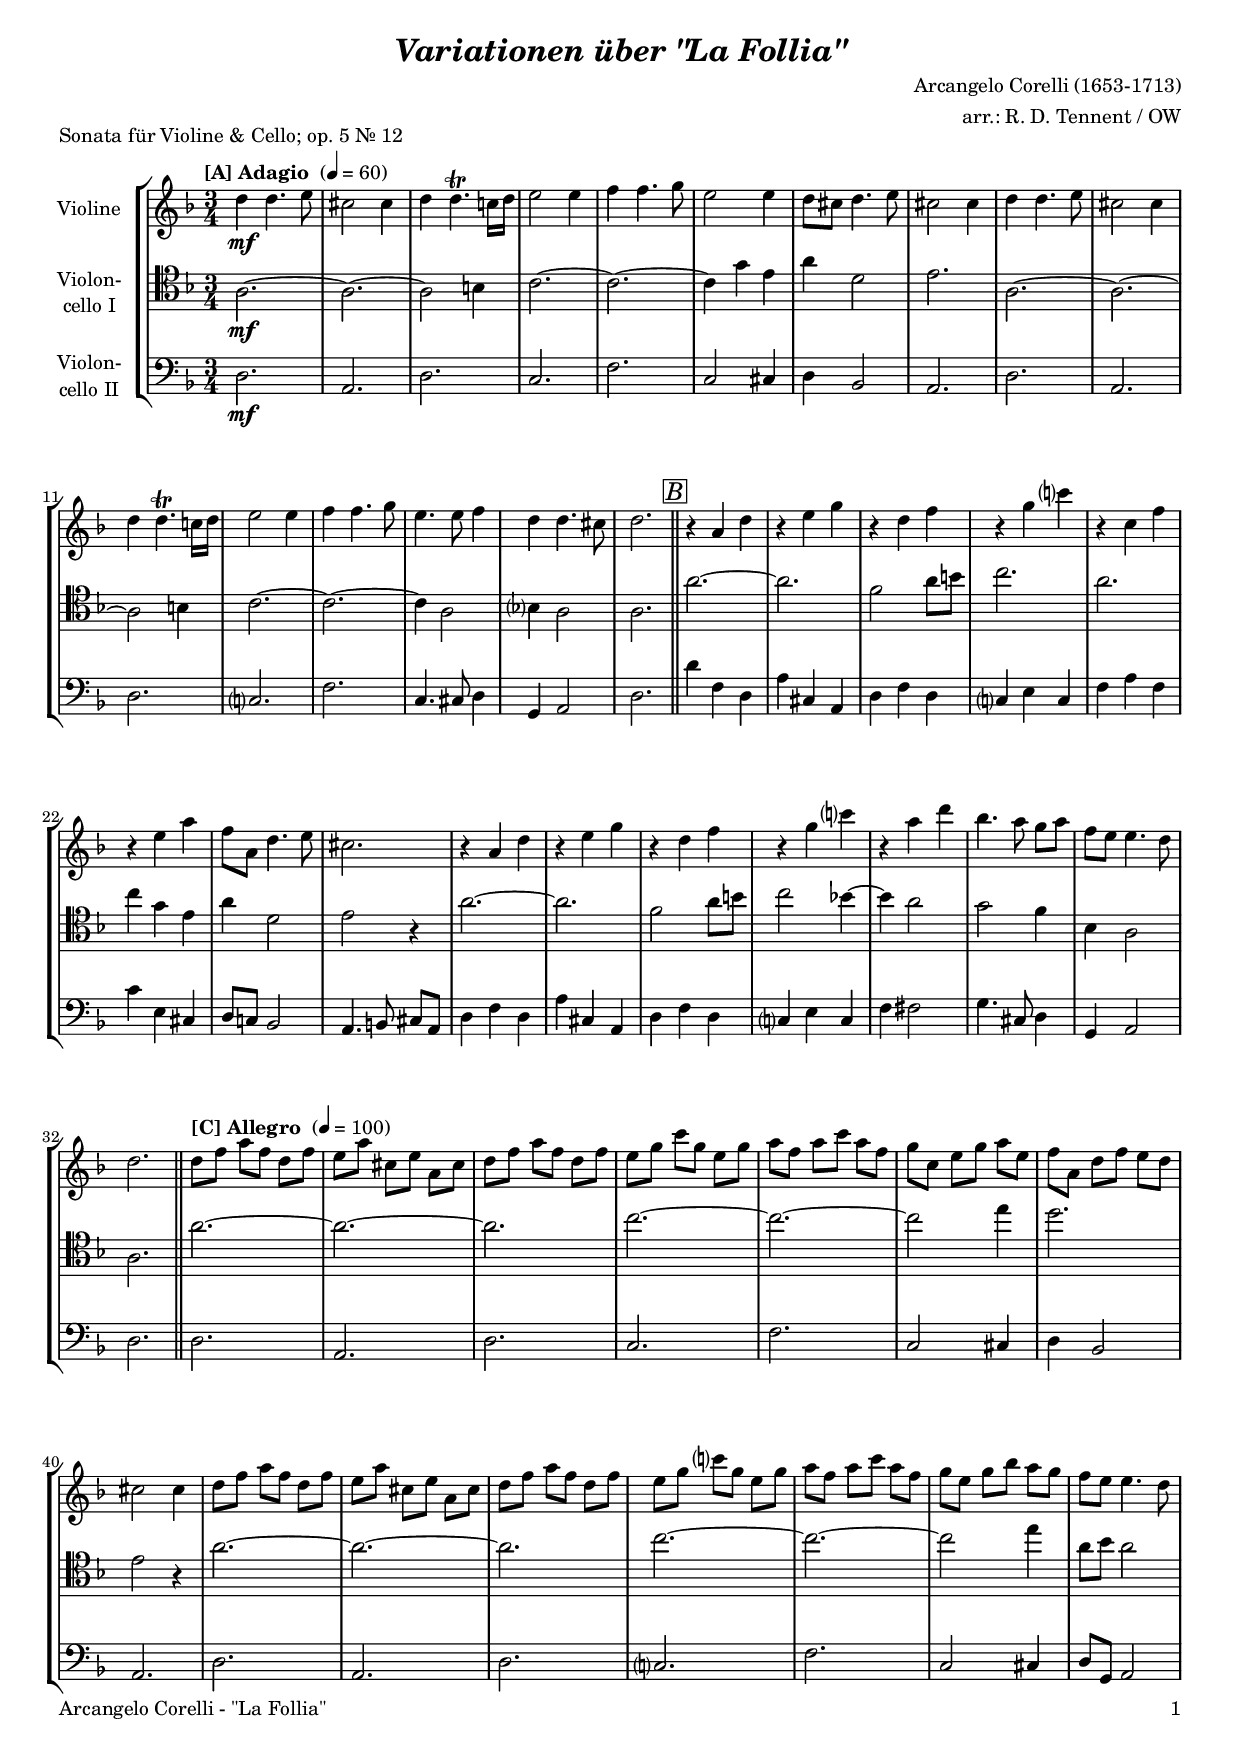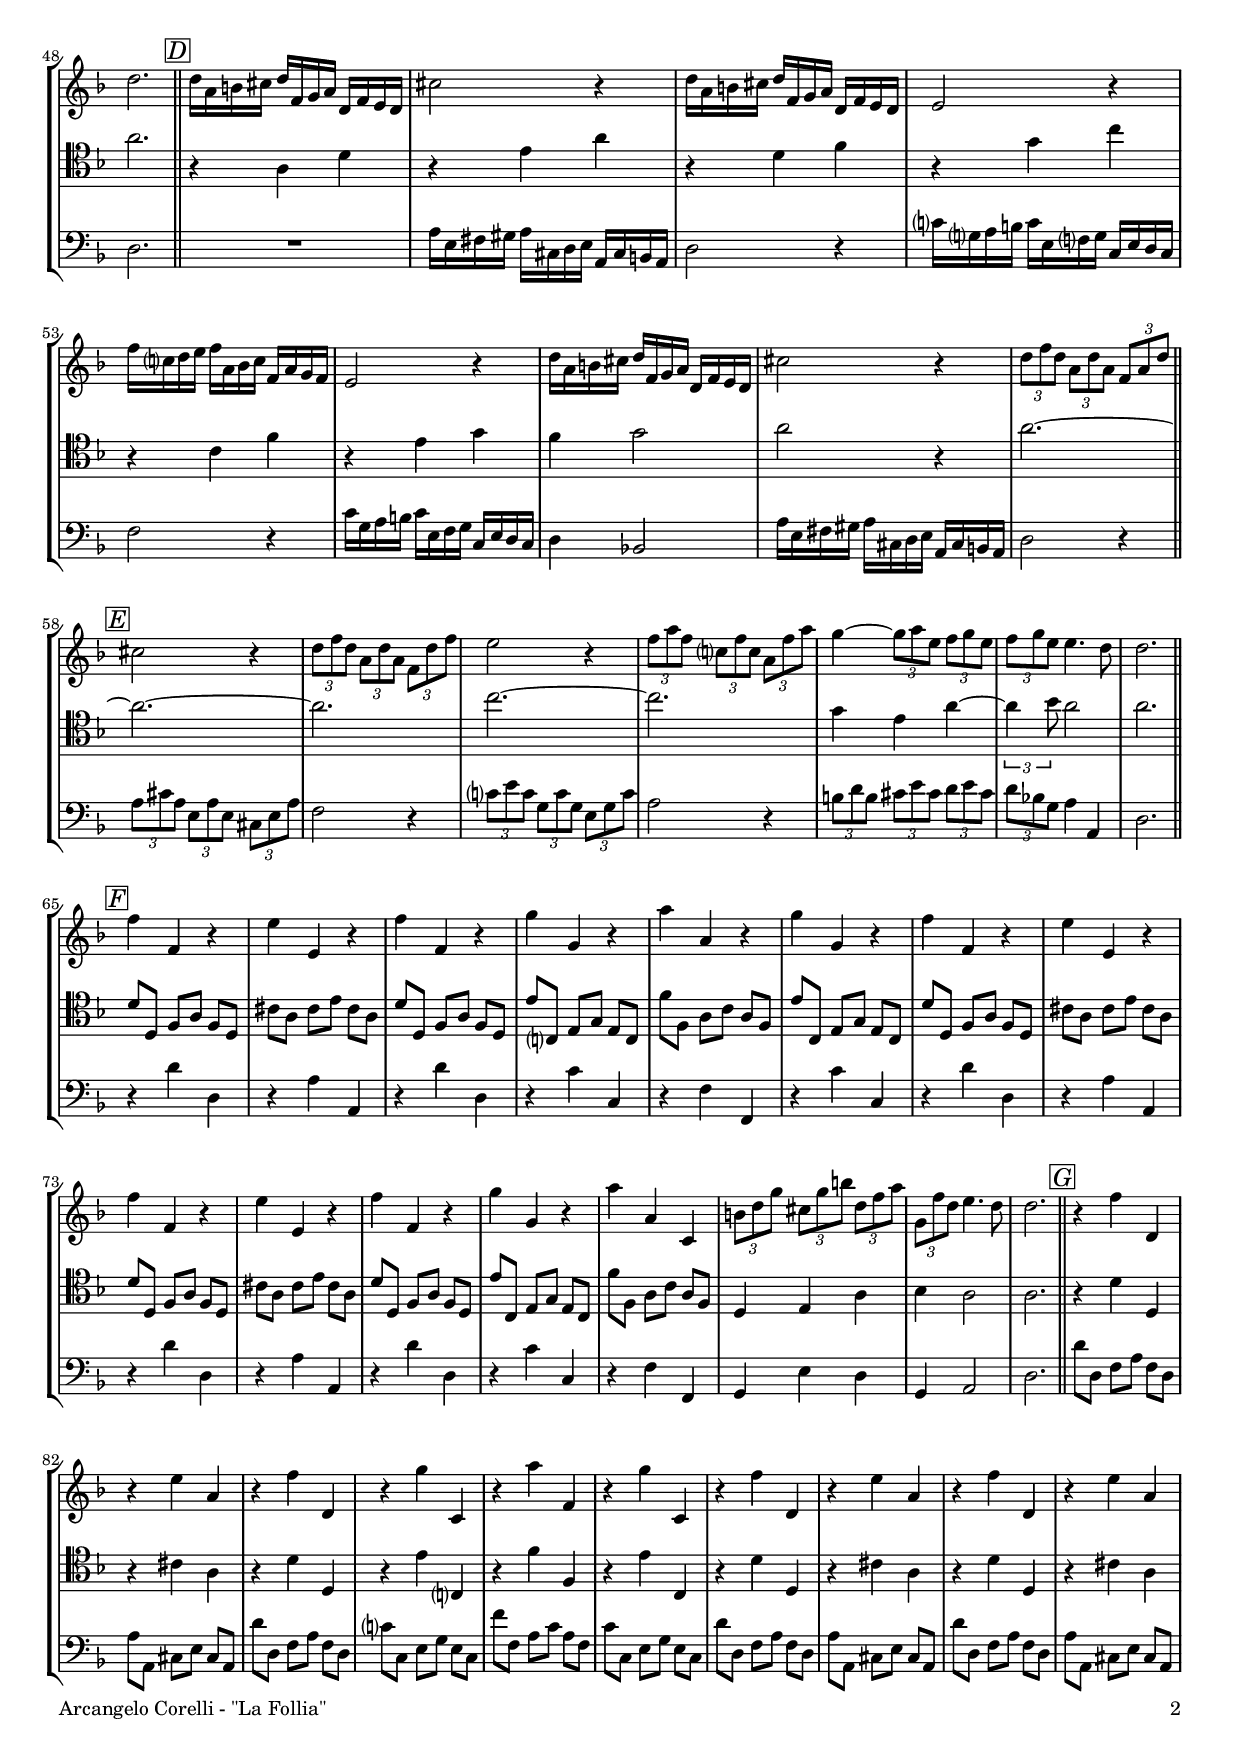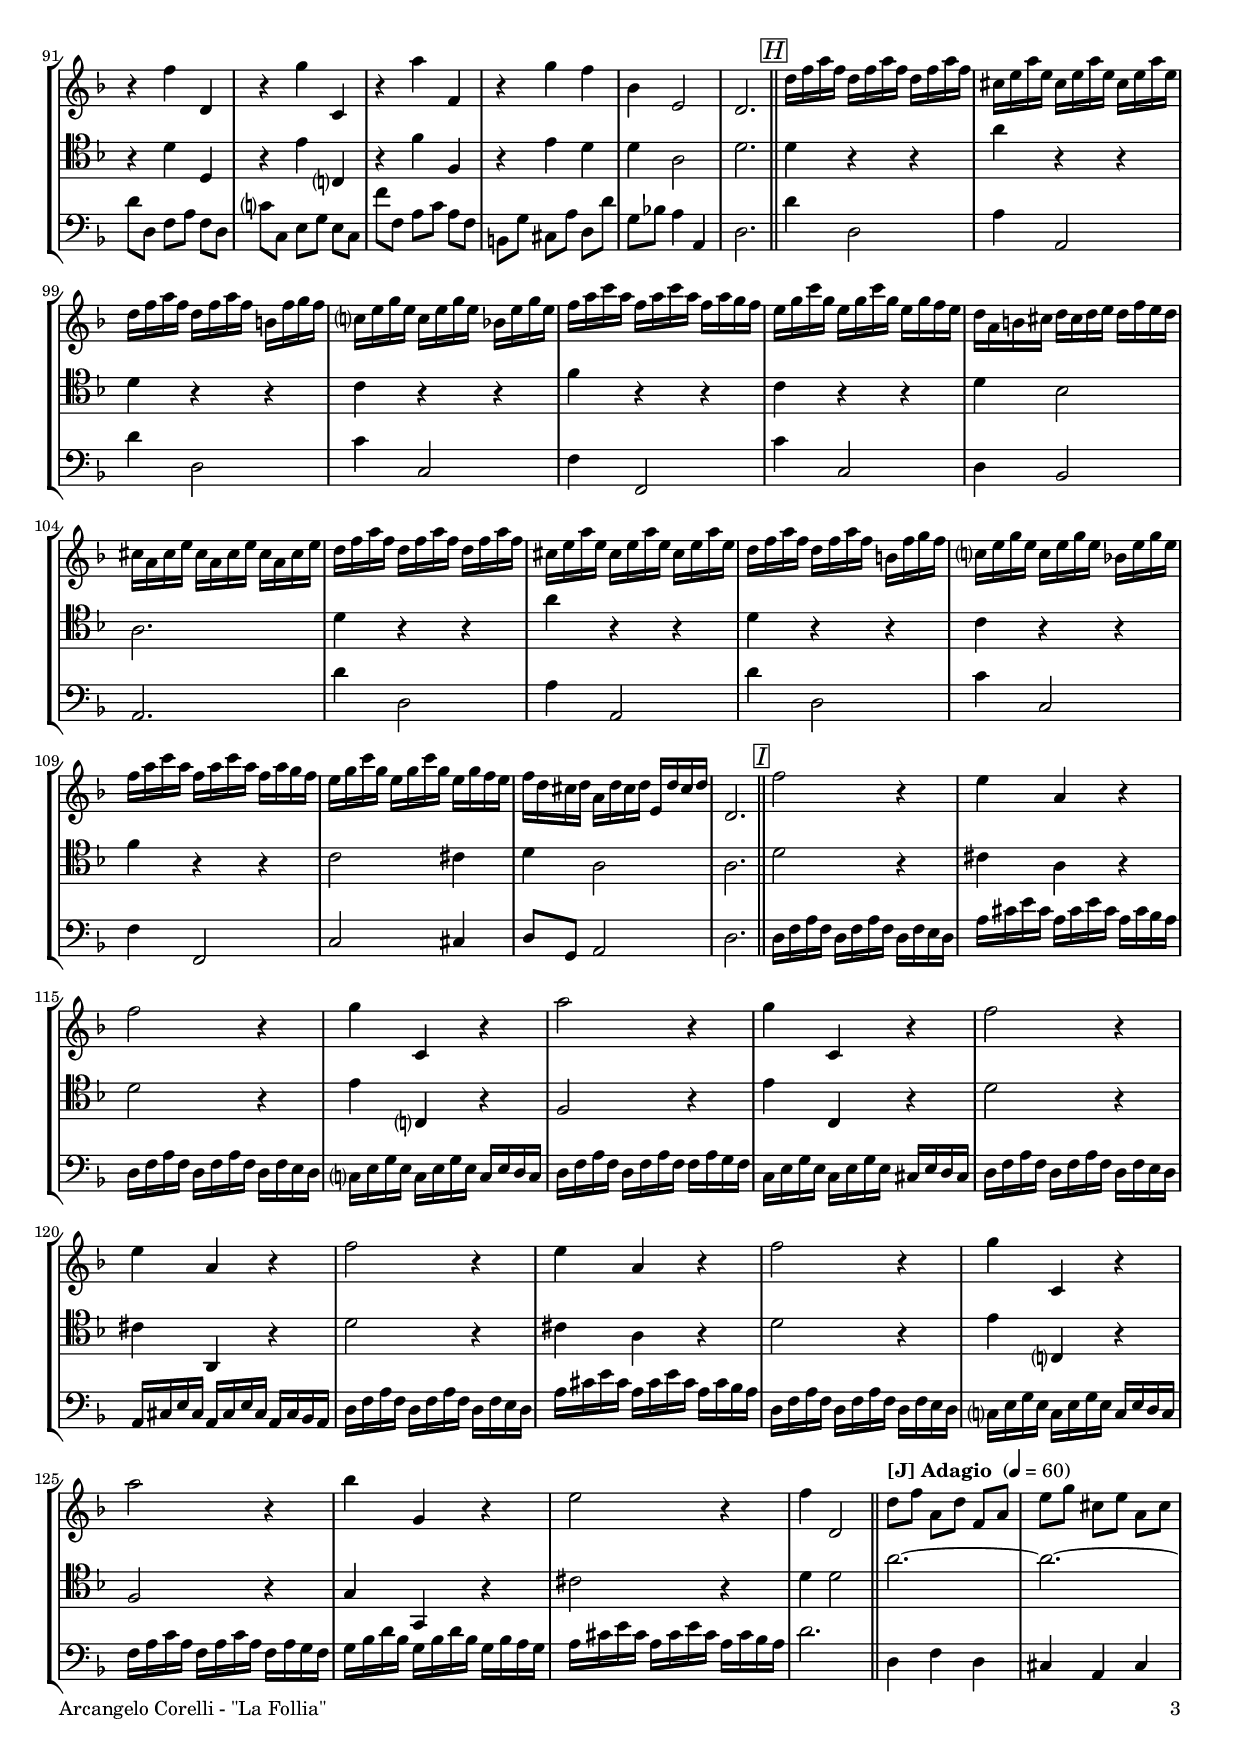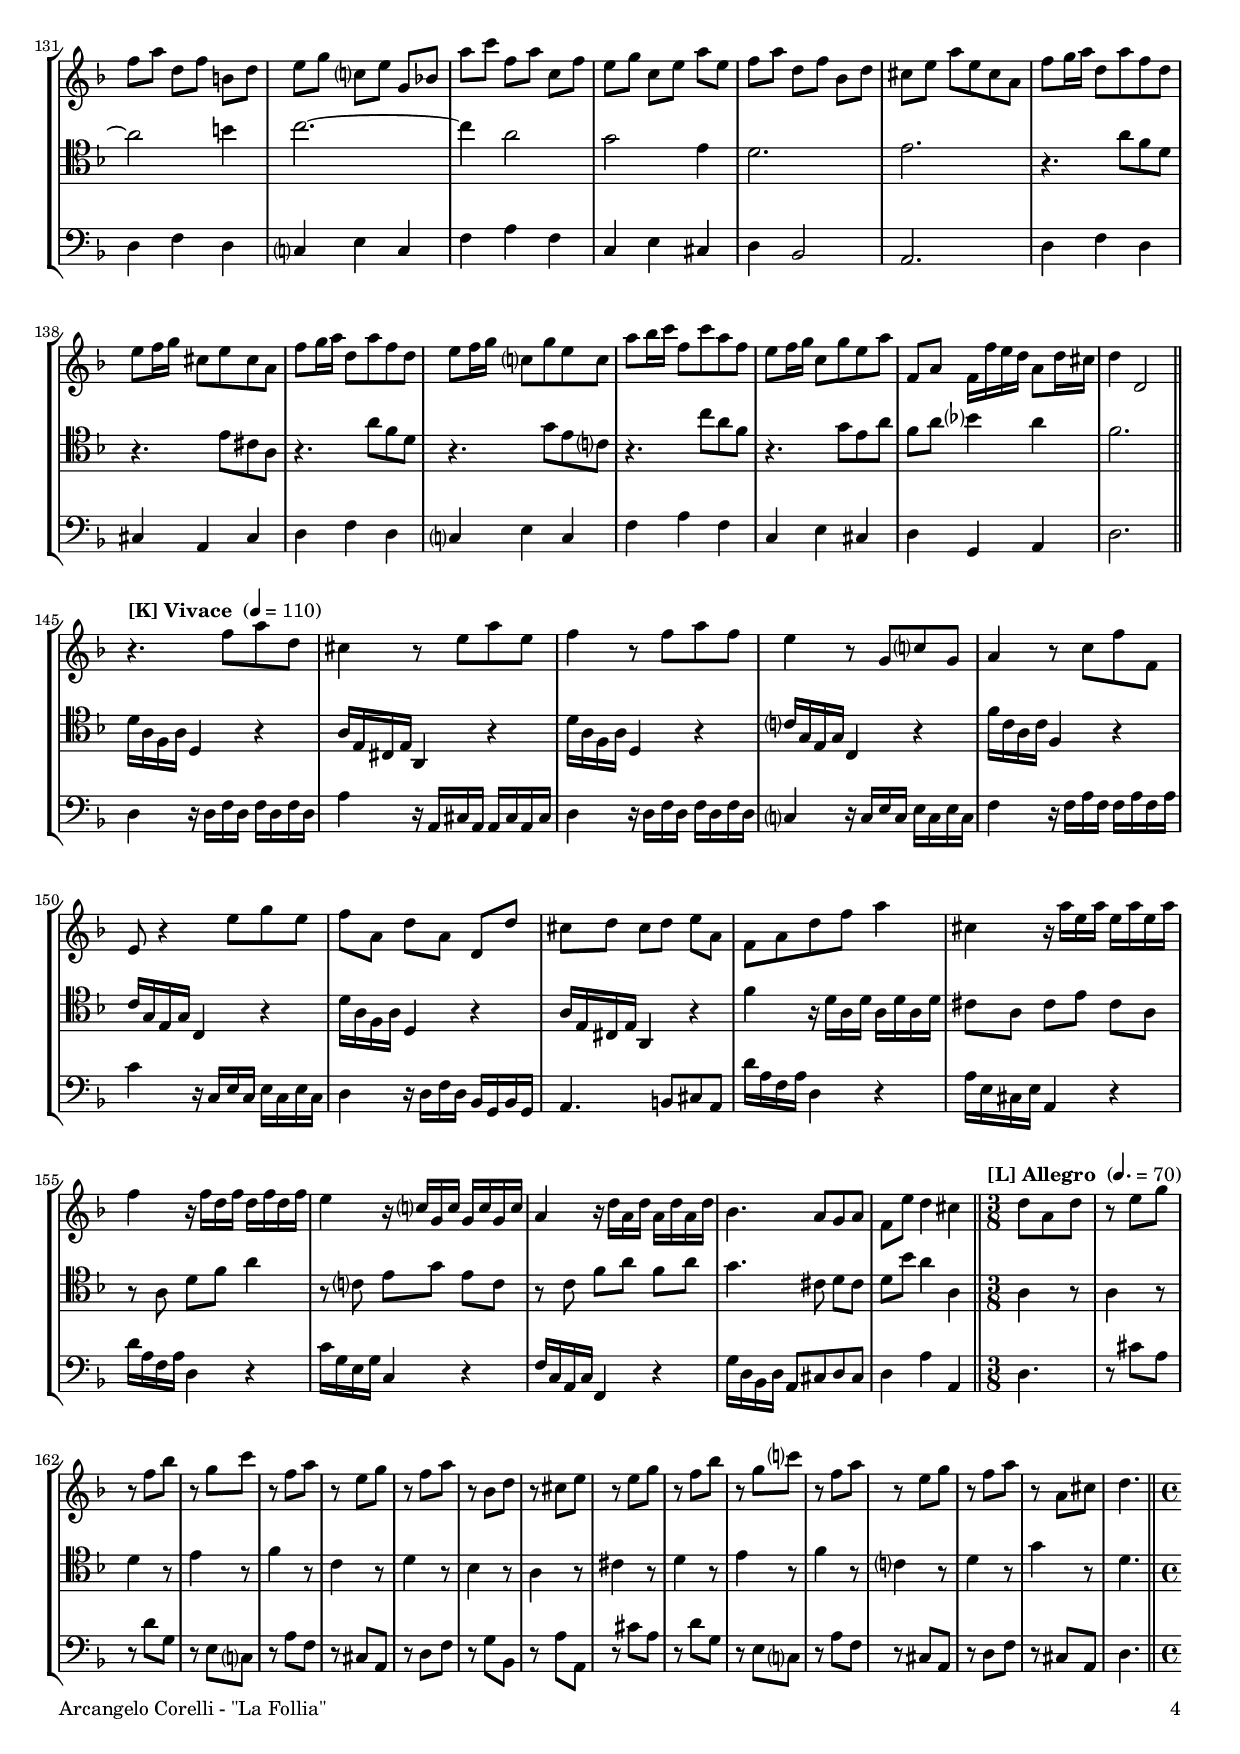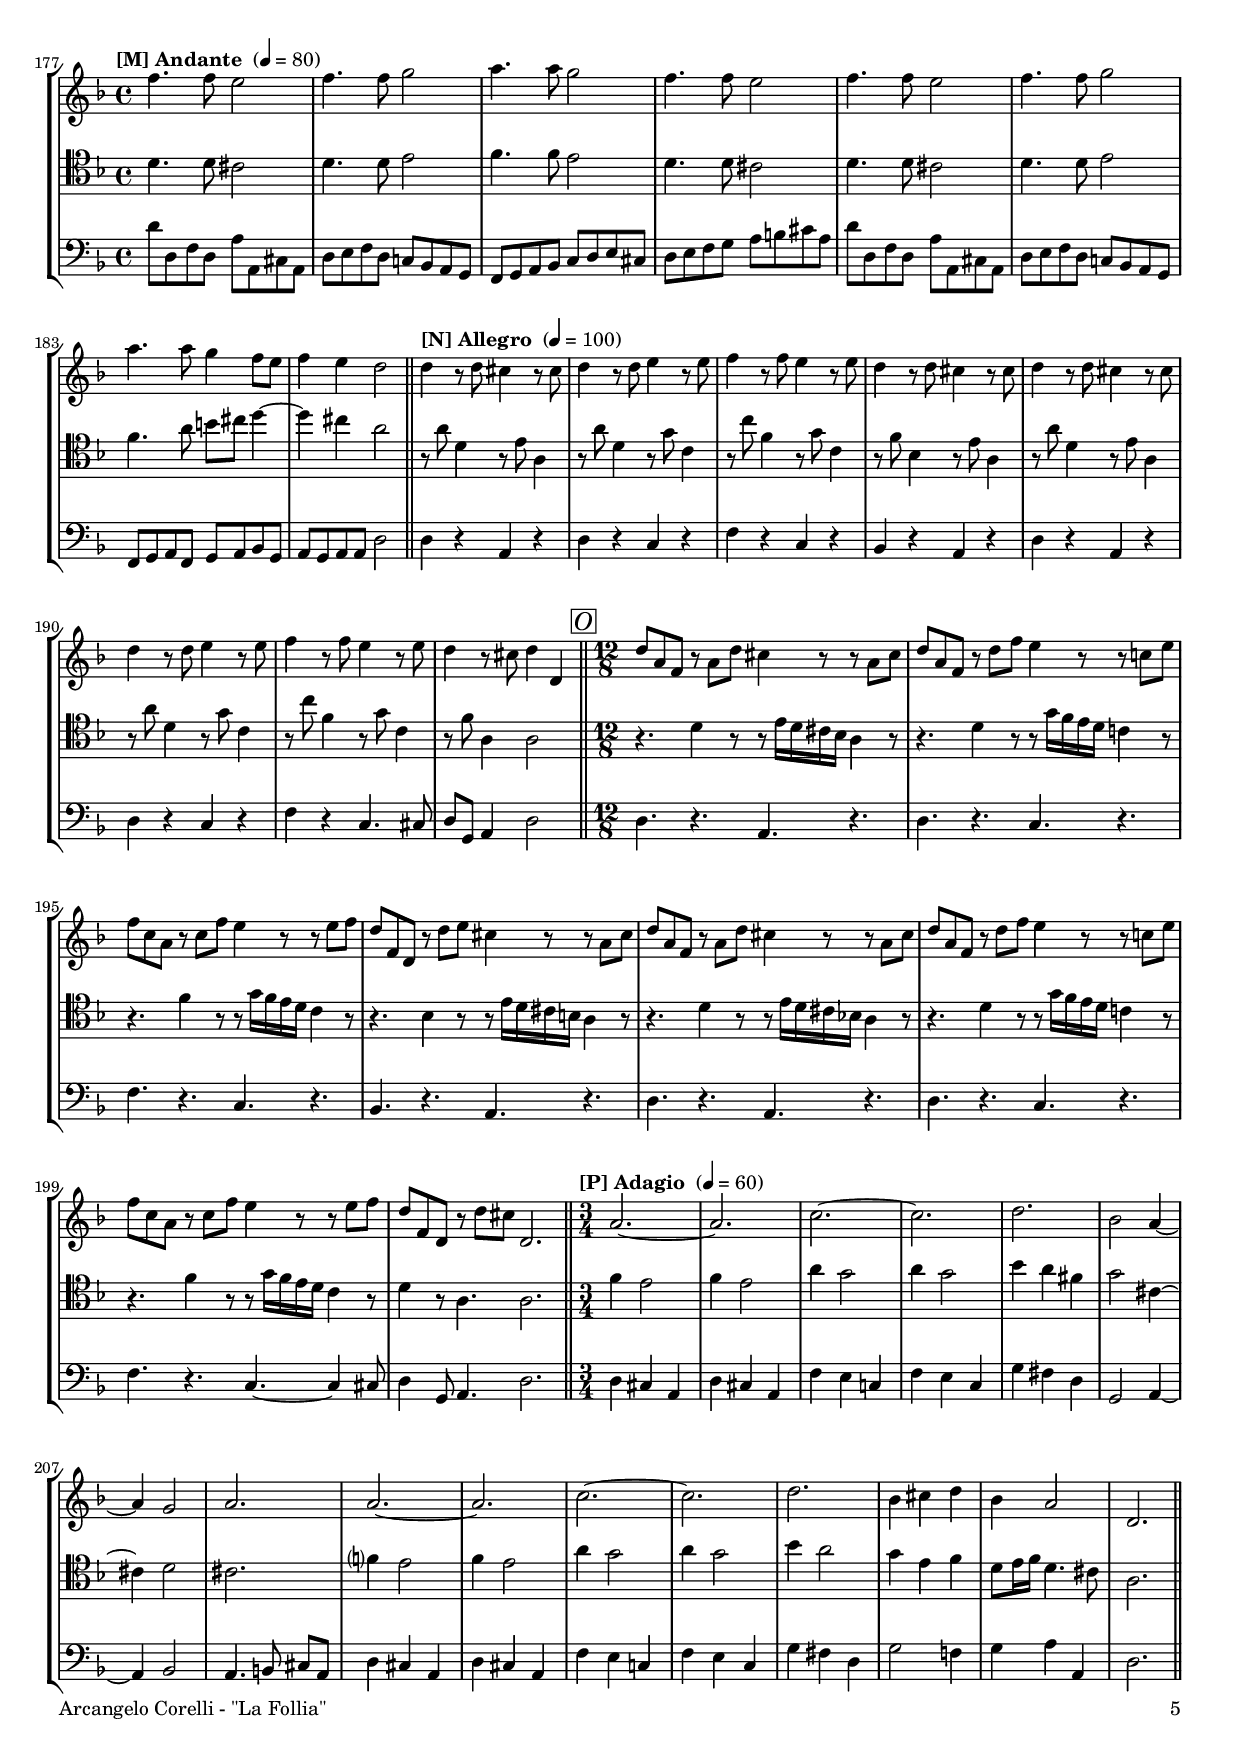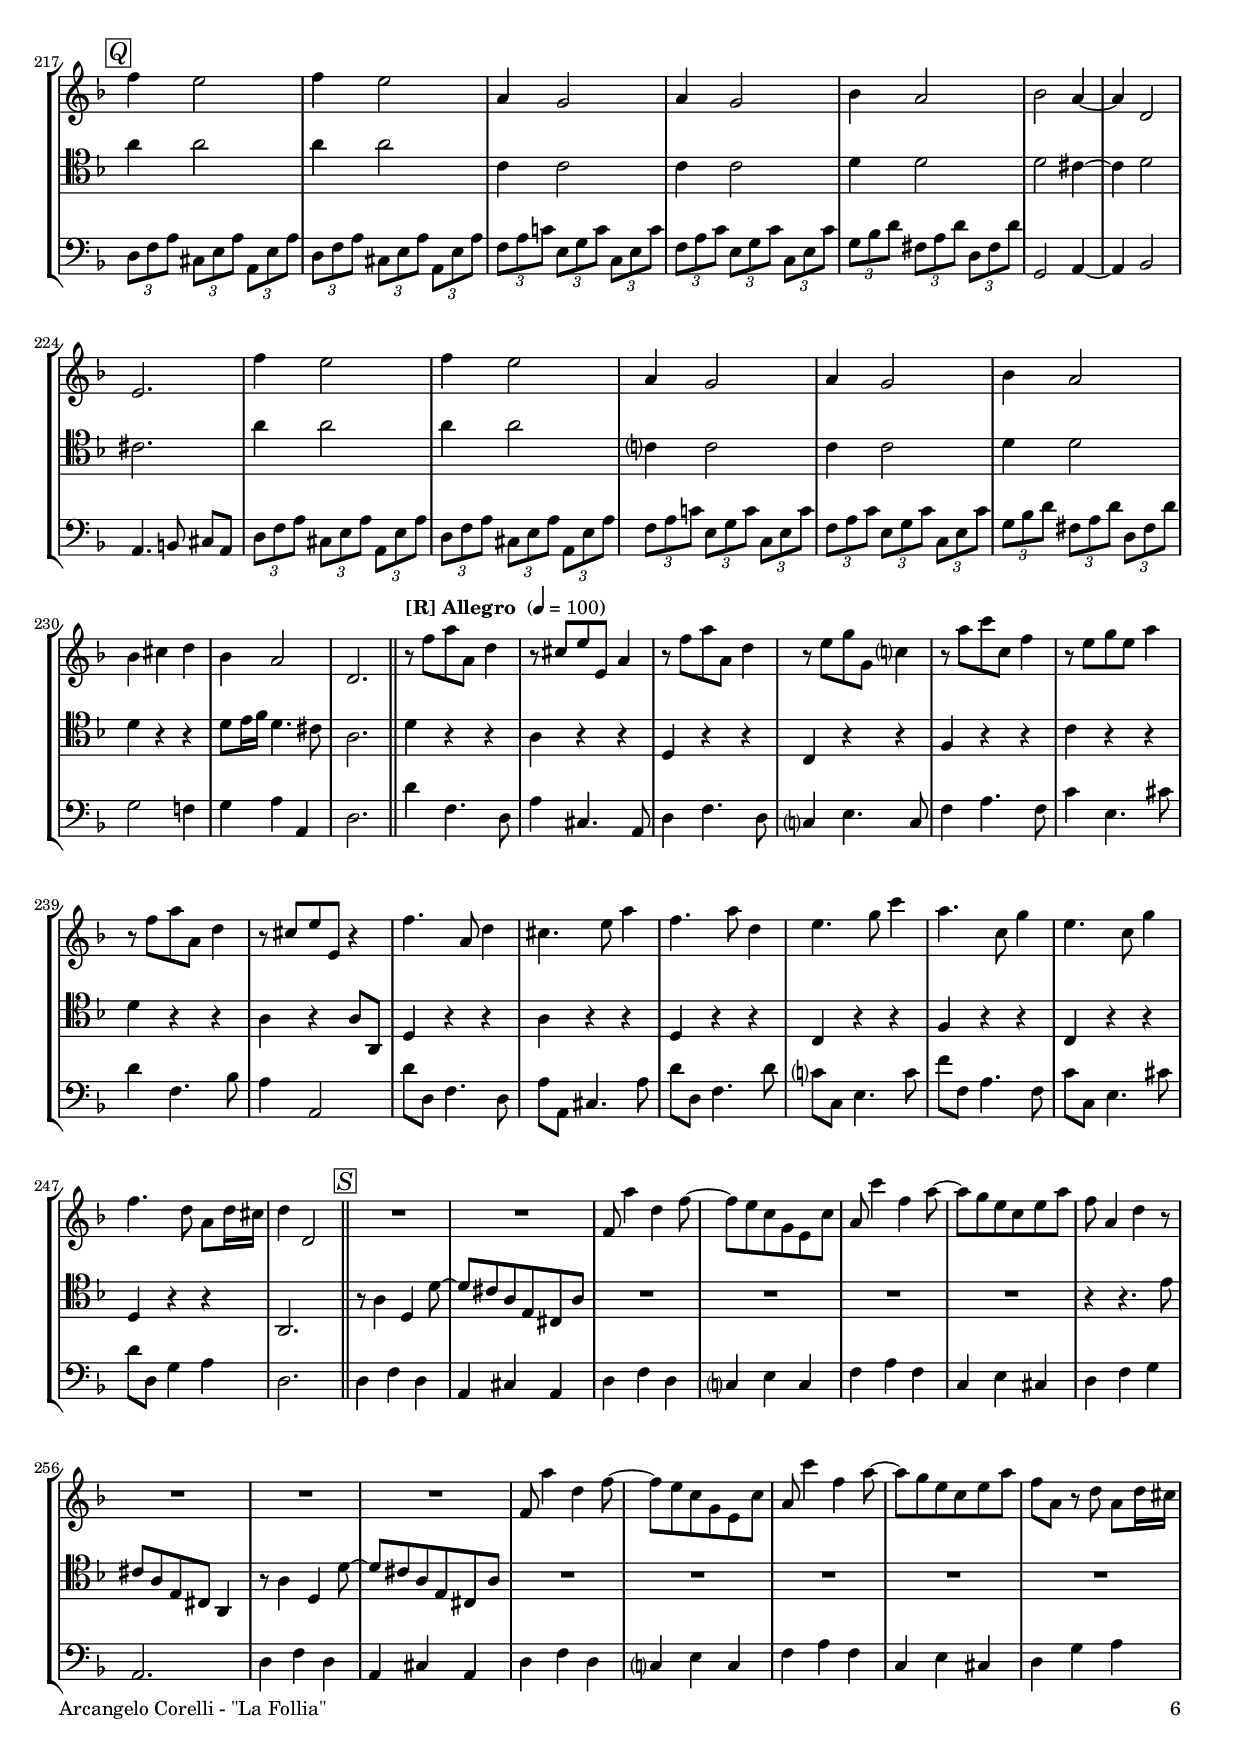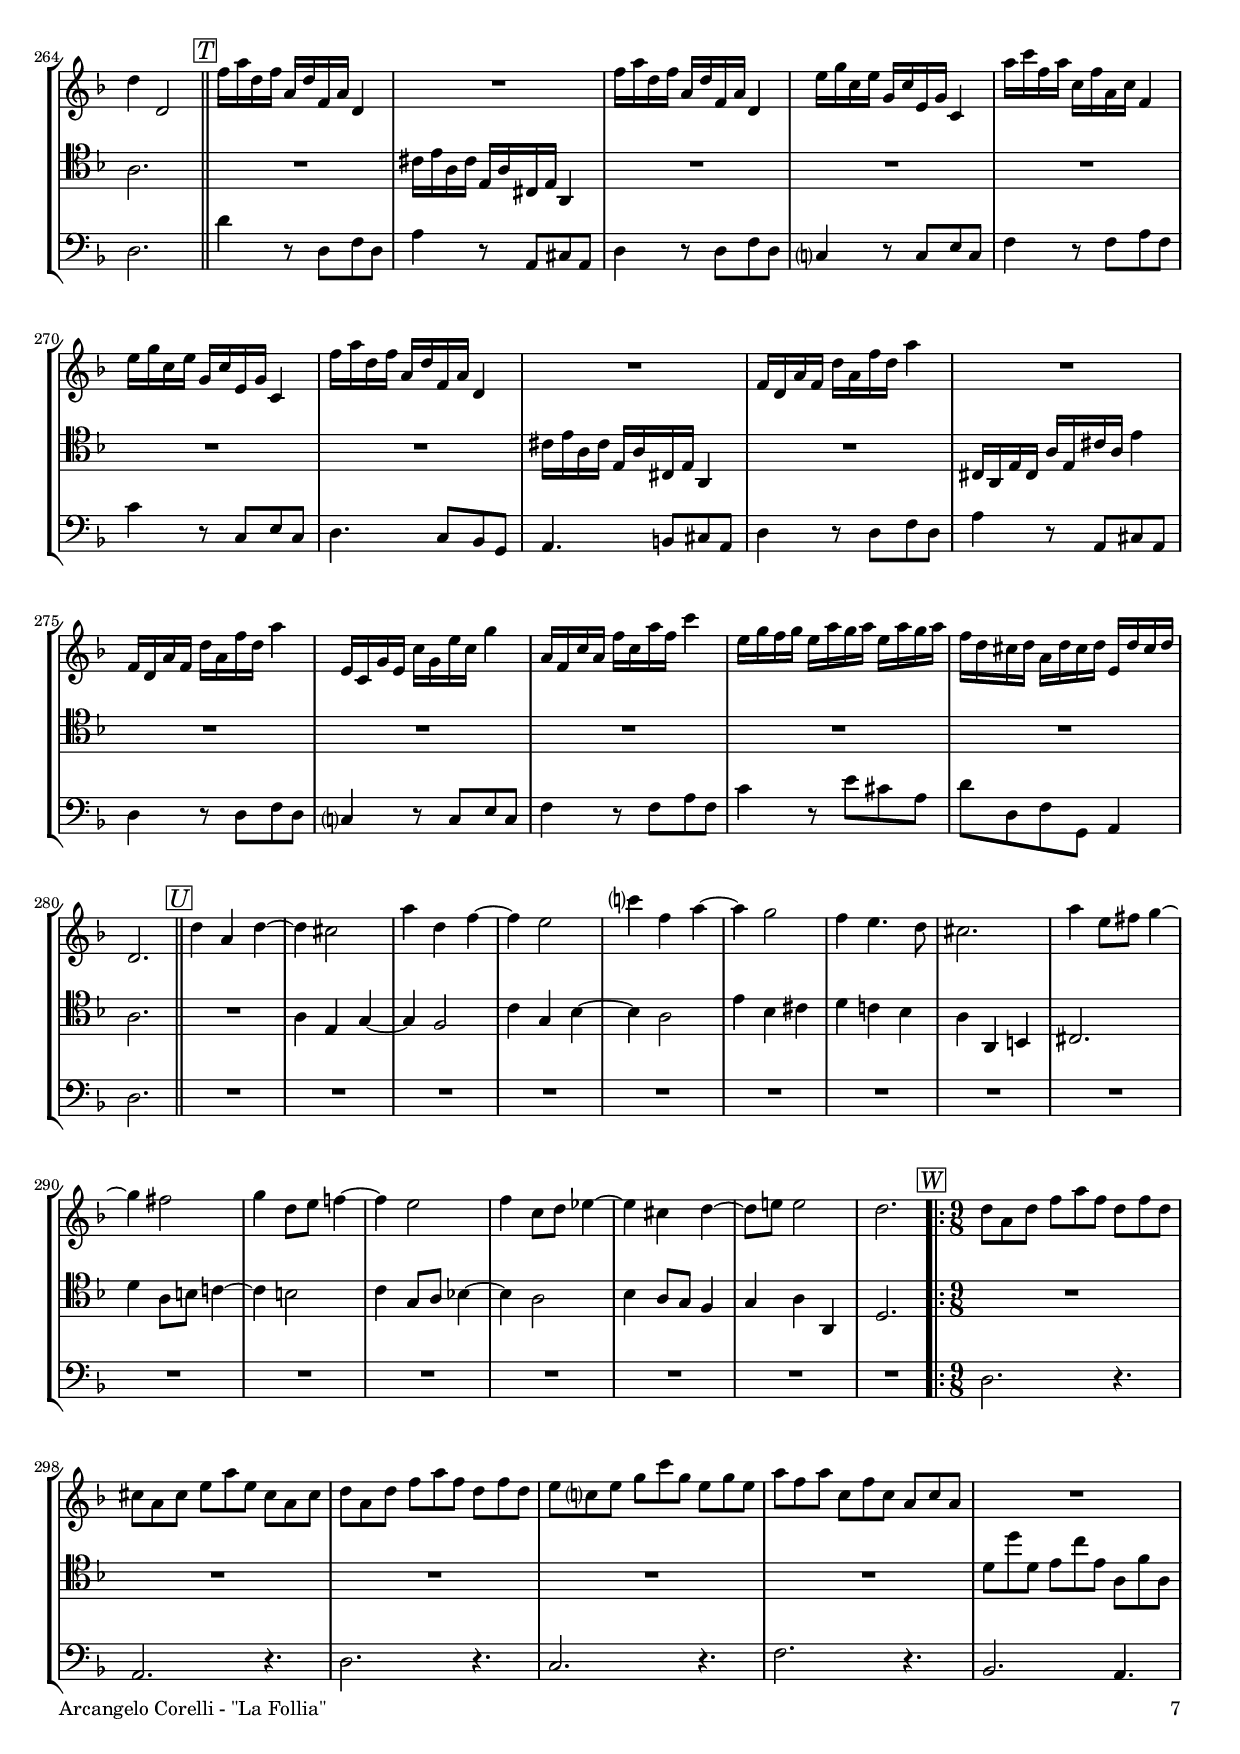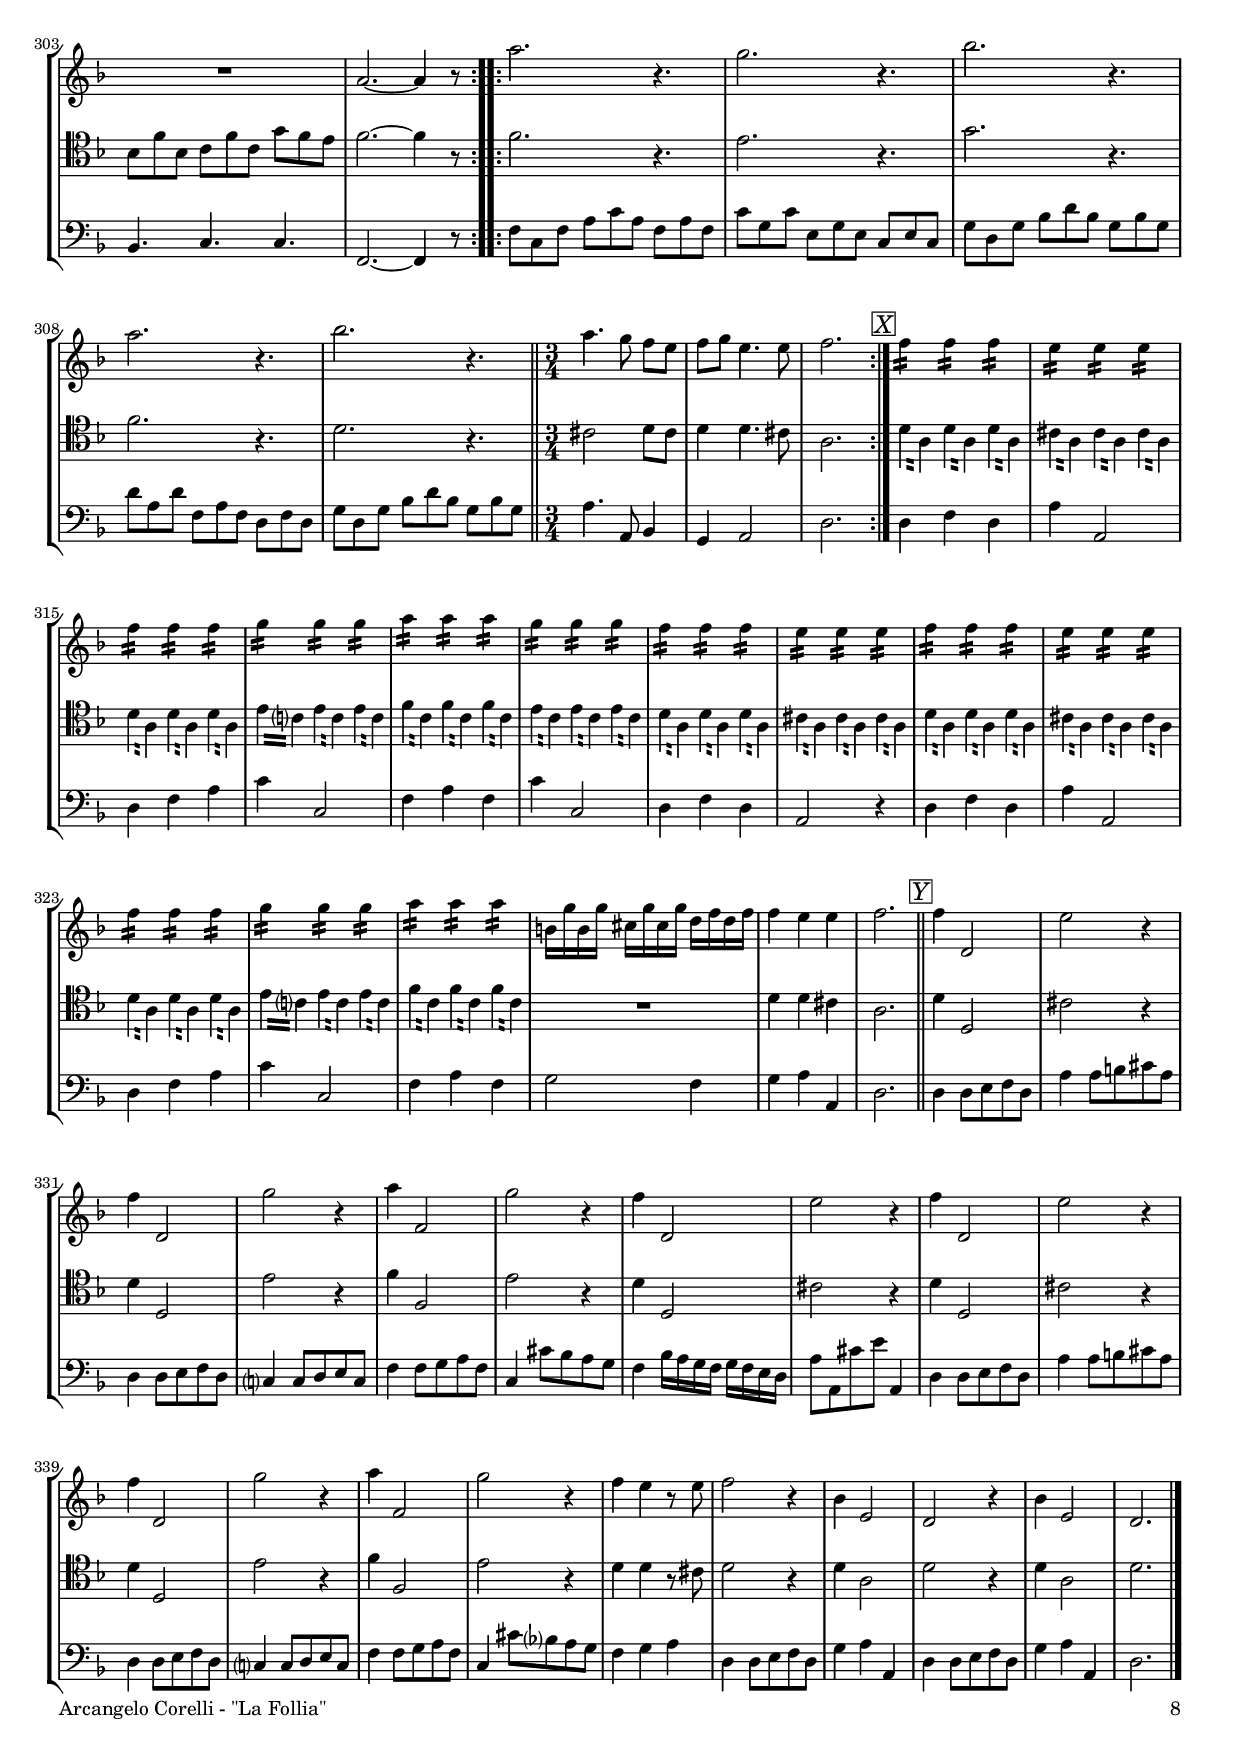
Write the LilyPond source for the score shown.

\version "2.22.0"
\include "deutsch.ly"

#(set-global-staff-size 17.1)

\header {
  title     = \markup \bold \italic "Variationen über \"La Follia\""
  composer  = "Arcangelo Corelli (1653-1713)"
  arranger  = "arr.: R. D. Tennent / OW"
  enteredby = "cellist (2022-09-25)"
  piece     = "Sonata für Violine & Cello; op. 5 Nr. 12"
}

voiceconsts = {
  \key d \minor
  \time 3/4
  \clef "bass"
%  \numericTimeSignature
  \compressEmptyMeasures
  % Set default beaming for all staves
  \set Timing.beamExceptions = #'()
  \set Timing.baseMoment     = #(ly:make-moment 1 4)
  \set Timing.beatStructure  = #'(1 1 1)
}

mivl = "violin"
miba = "cello"

boxb = { \bar "||" \mark \markup \box \italic "B" }
boxd = { \bar "||" \mark \markup \box \italic "D" }
boxe = { \bar "||" \mark \markup \box \italic "E" }
boxf = { \bar "||" \mark \markup \box \italic "F" }
boxg = { \bar "||" \mark \markup \box \italic "G" }
boxh = { \bar "||" \mark \markup \box \italic "H" }
boxi = { \bar "||" \mark \markup \box \italic "I" }
boxl = { \bar "||" \mark \markup \box \italic "L" }
boxo = { \bar "||" \mark \markup \box \italic "O" \time 12/8 }
boxq = { \bar "||" \mark \markup \box \italic "Q" }
boxs = { \bar "||" \mark \markup \box \italic "S" }
boxt = { \bar "||" \mark \markup \box \italic "T" }
boxu = { \bar "||" \mark \markup \box \italic "U" }
boxv = { \bar "||" \mark \markup \box \italic "V" }
boxw = {           \mark \markup \box \italic "W" \time 9/8 }
boxx = {           \mark \markup \box \italic "X" }
boxy = { \bar "||" \mark \markup \box \italic "Y" }

introa = {           \tempo "[A] Adagio "   4=60  }
introb = { \bar "||" \tempo "[C] Allegro "  4=100 }
introc = { \bar "||" \tempo "[J] Adagio "   4=60  }
introd = { \bar "||" \tempo "[K] Vivace "   4=110 }
introe = { \bar "||" \tempo "[L] Allegro " 4.=70 \time 3/8 }
introf = { \bar "||" \pageBreak \tempo "[M] Andante "  4=80 \time 4/4 }
introg = { \bar "||" \tempo "[N] Allegro "  4=100 }
introh = { \bar "||" \tempo "[P] Adagio "   4=60 \time 3/4 }
introi = { \bar "||" \tempo "[R] Allegro "  4=100 }

va = \relative c'' {
  \voiceconsts
  \clef "treble"

  \introa
  d4\mf d4. e8
  cis2 cis4
  d4 d4.\trill c!16 d
  e2 e4
  f f4. g8
  e2 e4
  d8 cis d4. e8

  cis2 cis4
  d d4. e8
  cis2 cis4
  d d4.\trill c!16 d
  e2 e4
  f f4. g8
  e4. e8 f4
  d d4. cis8
  d2. \boxb

  r4 a d
  r e g
  r d f
  r g c?
  r c, f
  r e a
  f8 a, d4. e8
  cis2.

  r4 a d
  r e g
  r d f
  r g c?
  r a d
  b4. a8 g a
  f e e4. d8
  d2.

  \introb
  d8 f a f d f
  e a cis, e a, cis
  d f a f d f
  e g c g e g
  a f a c a f
  g c, e g a e
  f a, d f e d
  cis2 cis4

  d8 f a f d f
  e a cis, e a, cis
  d f a f d f
  e g c? g e g
  a f a c a f
  g e g b a g
  f e e4. d8
  d2. \boxd

  d16 a h cis d f, g a d, f e d
  cis'2 r4
  d16 a h cis d f, g a d, f e d
  e2 r4

  f'16 c? d e f a, b c f, a g f
  e2 r4
  d'16 a h cis d f, g a d, f e d
  cis'2 r4
  \tuplet 3/2 4 { d8 f d a d a f a d }
  \boxe
  cis2 r4
  \tuplet 3/2 4 { d8 f d a d a f d' f }
  e2 r4
  \tuplet 3/2 4 { f8 a f c? f c a f' a }
  g4~ \tuplet 3/2 4 { g8 a e f g e }
  \tuplet 3/2 4 { f g e } e4. d8
  d2. \boxf

  f4 f, r
  e' e, r
  f' f, r
  g' g, r
  a' a, r
  g' g, r

  f' f, r
  e' e, r
  f' f, r
  e' e, r
  f' f, r
  g' g, r

  a' a, c,
  \tuplet 3/2 4 { h'8 d g cis, g' h d, f a }
  \tuplet 3/2 4 { g, f' d } e4. d8
  d2. \boxg
  r4 f d,
  r e' a,
  r f' d,

  r g' c,,
  r a'' f,
  r g' c,,
  r f' d,
  r e' a,
  r f' d,

  r e' a,
  r f' d,
  r g' c,,
  r a'' f,
  r g' f
  b, e,2
  d2. \boxh

  d'16 f a f d f a f d f a f
  cis e a e cis e a e cis e a e
  d f a f d f a f h, f' g f
  c? e g e c e g e b! e g e

  f a c a f a c a f a g f
  e g c g e g c g e g f e
  d a h cis d cis d e d f e d
  cis a cis e cis a cis e cis a cis e

  d f a f d f a f d f a f
  cis e a e cis e a e cis e a e
  d f a f d f a f h, f' g f
  c? e g e c e g e b! e g e

  f a c a f a c a f a g f
  e g c g e g c g e g f e
  f d cis d a d cis d e, d' cis d
  d,2. \boxi

  f'2 r4
  e a, r
  f'2 r4
  g c,, r

  a''2 r4
  g c,, r
  f'2 r4
  e a, r

  f'2 r4
  e a, r
  f'2 r4
  g c,, r

  a''2 r4
  b g, r
  e'2 r4
  f d,2

  \introc
  d'8 f a, d f, a
  e' g cis, e a, cis
  f a d, f h, d
  e g c,? e g, b!
  a' c f, a c, f
  e g c, e a e
  f a d, f b, d
  cis e a[ e cis a]

  f' g16 a d,8[ a' f d]
  e f16 g cis,8[ e cis a]
  f' g16 a d,8[ a' f d]
  e f16 g c,?8[ g' e c]
  a' b16 c f,8[ c' a f]
  e f16 g c,8[ g' e a]
  f, a f16 f' e d a8 d16 cis
  d4 d,2

  \introd
  r4. f'8[ a d,]
  cis4 r8 e[ a e]
  f4 r8 f[ a f]
  e4 r8 g,[ c? g]
  a4 r8 c[ f f,]

  e r4 e'8[ g e]
  f a, d a d, d'
  cis d cis d e a,
  f[ a d f] a4
  cis, r16 a' e a e a e a

  f4 r16 f d f d f d f
  e4 r16 c? g c g c g c
  a4 r16 d a d a d a d
  b4. a8[ g a]
  f e' d4 cis

  \introe
  d8 a d
  r e g
  r f b
  r g c
  r f, a
  r e g
  r f a
  r b, d

  r cis e
  r e g
  r f b
  r g c?
  r f, a
  r e g
  r f a
  r a, cis
  d4.

  \introf
  f4. f8 e2
  f4. f8 g2
  a4. a8 g2
  f4. f8 e2

  f4. f8 e2
  f4. f8 g2
  a4. a8 g4 f8 e
  f4 e d2

  \introg
  d4 r8 d cis4 r8 cis
  d4 r8 d e4 r8 e
  f4 r8 f e4 r8 e
  d4 r8 d cis4 r8 cis
  d4 r8 d cis4 r8 cis

  d4 r8 d e4 r8 e
  f4 r8 f e4 r8 e
  d4 r8 cis d4 d, \boxo
  d'8 a f r a d cis4 r8 r a cis

  d a f r d' f e4 r8 r c! e
  f c a r c f e4 r8 r e f
  d f, d r d' e cis4 r8 r a cis

  d a f r a d cis4 r8 r a cis
  d a f r d' f e4 r8 r c! e
  f c a r c f e4 r8 r e f
  d f, d r d' cis d,2.

  \introh
  a'~
  a
  c~
  c
  d
  b2 a4~
  a g2
  a2.

  a~
  a
  c~
  c
  d
  b4 cis d
  b a2
  d,2. \boxq

  f'4 e2
  f4 e2
  a,4 g2
  a4 g2
  b4 a2

  b a4~
  a d,2
  e2.
  f'4 e2
  f4 e2

  a,4 g2
  a4 g2
  b4 a2
  b4 cis d
  b a2
  d,2.

  \introi
  r8 f'[ a a,] d4
  r8 cis[ e e,] a4
  r8 f'[ a a,] d4
  r8 e[ g g,] c?4
  r8 a'[ c c,] f4
  r8 e[ g e] a4

  r8 f[ a a,] d4
  r8 cis[ e e,] r4
  f'4. a,8 d4
  cis4. e8 a4
  f4. a8 d,4
  e4. g8 c4

  a4. c,8 g'4
  e4. c8 g'4
  f4. d8 a d16 cis
  d4 d,2 \boxs

  R2.*2
  f8 a'4 d, f8~

  f e c g e c'
  a c'4 f, a8~
  a g e c e a
  f a,4 d r8
  R2.*3

  f,8 a'4 d, f8~
  f e c g e c'
  a c'4 f, a8~
  a g e c e a
  f a, r d a d16 cis
  d4 d,2 \boxt

  f'16 a d, f a, d f, a d,4
  R2.
  f'16 a d, f a, d f, a d,4
  e'16 g c, e g, c e, g c,4

  a''16 c f, a c, f a, c f,4
  e'16 g c, e g, c e, g c,4
  f'16 a d, f a, d f, a d,4
  R2.

  f16 d a' f d' a f' d a'4
  R2.
  f,16 d a' f d' a f' d a'4
  e,16 c g' e c' g e' c g'4

  a,16 f c' a f' c a' f c'4
  e,16 g f g e a g a e a g a
  f d cis d a d cis d e, d' cis d
  d,2. \boxu
  d'4 a d~
  d cis2
  a'4 d, f~
  f e2
  c'?4 f, a~
  a g2
  f4 e4. d8
  cis2.

  a'4 e8 fis g4~
  g fis2
  g4 d8 e f!4~
  f e2
  f4 c8 d es4~
  es cis d~
  d8 e! e2
  d2. \boxw

  \repeat volta 2 {
    d8 a d f a f d f d
    cis a cis e a e cis a cis
    d a d f a f d f d
    e c? e g c g e g e
    a f a c, f c a c a

    R8*18
    a2.~ a4 r8
  }

  \repeat volta 2 {
    a'2. r4.
    g2. r4.

    b2. r4.
    a2. r4.
    b2. r4. \bar "||" \time 3/4
    a4. g8 f[ e]
    f g e4. e8
    f2.
  } \boxx

  \repeat tremolo 4 f16 \repeat tremolo 4 f \repeat tremolo 4 f
  \repeat tremolo 4 e \repeat tremolo 4 e \repeat tremolo 4 e
  \repeat tremolo 4 f \repeat tremolo 4 f \repeat tremolo 4 f

  \repeat tremolo 4 g \repeat tremolo 4 g \repeat tremolo 4 g
  \repeat tremolo 4 a \repeat tremolo 4 a \repeat tremolo 4 a
  \repeat tremolo 4 g \repeat tremolo 4 g \repeat tremolo 4 g

  \repeat tremolo 4 f \repeat tremolo 4 f \repeat tremolo 4 f
  \repeat tremolo 4 e \repeat tremolo 4 e \repeat tremolo 4 e
  \repeat tremolo 4 f \repeat tremolo 4 f \repeat tremolo 4 f

  \repeat tremolo 4 e \repeat tremolo 4 e \repeat tremolo 4 e
  \repeat tremolo 4 f \repeat tremolo 4 f \repeat tremolo 4 f
  \repeat tremolo 4 g \repeat tremolo 4 g \repeat tremolo 4 g

  \repeat tremolo 4 a \repeat tremolo 4 a \repeat tremolo 4 a
  h, g' h, g' cis, g' cis, g' d f d f
  f4 e e
  f2. \boxy

  f4 d,2
  e' r4
  f4 d,2
  g' r4
  a f,2

  g' r4
  f d,2
  e' r4
  f d,2

  e' r4
  f d,2
  g' r4
  a f,2
  g' r4

  f e r8 e
  f2 r4
  b, e,2
  d r4
  b' e,2
  d2. \bar "|."
}

vb = \relative c' {
  \voiceconsts
  \clef "tenor"
  
  a2.~\mf
  a~
  a2 h4
  c2.~
  c~
  c4 g' e
  a d,2

  e2.
  a,~
  a~
  a2 h4
  c2.~
  c~
  c4 a2
  b?4 a2
  a2. \boxb

  a'~
  a
  f2 a8 h
  c2.
  a
  c4 g e
  a d,2
  e r4

  a2.~
  a
  f2 a8 h
  c2 b!4~
  b a2
  g f4
  b, a2
  a2.

  \introb
  a'~
  a~
  a
  c~
  c~
  c2 e4
  d2.
  e,2 r4

  a2.~
  a~
  a
  c~
  c~
  c2 e4
  a,8 b a2
  a2. \boxd

  r4 a, d
  r e a
  r d, f
  r g c

  r c, f
  r e g
  f g2
  a r4
  a2.~ \boxe

  a~
  a
  c~
  c
  g4 e a~
  \tuplet 3/2 4 { a b8 } a2
  a2. \boxf

  d,8 d, f a f d
  cis' a cis e cis a
  d d, f a f d
  e' c,? e g e c
  f' f, a c a f
  e' c, e g e c

  d' d, f a f d
  cis' a cis e cis a
  d d, f a f d
  cis' a cis e cis a
  d d, f a f d
  e' c, e g e c

  f' f, a c a f
  d4 e a
  b a2
  a2. \boxg
  r4 d d,
  r cis'
  a
  r d d,

  r e' c,?
  r f' f,
  r e' c,
  r d' d,
  r cis' a
  r d d,

  r cis' a
  r d d,
  r e' c,?
  r f' f,
  r e' d
  d a2
  d2. \boxh

  d4 r r
  a' r r
  d, r r
  c r r

  f r r
  c r r
  d b2
  a2.

  d4 r r
  a' r r
  d, r r
  c r r

  f r r
  c2 cis4
  d a2
  a2. \boxi

  d2 r4
  cis a r
  d2 r4
  e c,? r

  f2 r4
  e' c, r
  d'2 r4
  cis a, r

  d'2 r4
  cis a r
  d2 r4
  e c,? r

  f2 r4
  g g, r
  cis'2 r4
  d d2

  \introc
  a'2.~
  a~
  a2 h4
  c2.~
  c4 a2
  g e4
  d2.
  e

  r4. a8[ f d]
  r4. e8[ cis a]
  r4. a'8[ f d]
  r4. g8[ e c?]
  r4. c'8[ a f]
  r4. g8[ e a]
  f a b?4 a
  f2.

  \introd
  d16 a f a d,4 r
  a'16 e cis e a,4 r
  d'16 a f a d,4 r
  c'?16 g e g c,4 r
  f'16 c a c f,4 r

  c'16 g e g c,4 r
  d'16 a f a d,4 r
  a'16 e cis e a,4 r
  f'' r16 d a d a d a d
  cis8 a cis e cis a

  r a d f a4
  r8 c,? e g e c
  r c f a f a
  g4. cis,8 d cis
  d b' a4 a,

  \introe
  a r8
  a4 r8
  d4 r8
  e4 r8
  f4 r8
  c4 r8
  d4 r8
  b4 r8

  a4 r8
  cis4 r8
  d4 r8
  e4 r8
  f4 r8 c?4 r8
  d4 r8
  g4 r8
  d4.

  \introf
  d4. d8 cis2
  d4. d8 e2
  f4. f8 e2
  d4. d8 cis2

  d4. d8 cis2
  d4. d8 e2
  f4. a8 h cis d4~
  d cis a2

  \introg
  r8 a d,4 r8 e a,4
  r8 a' d,4 r8 g c,4
  r8 c' f,4 r8 g c,4
  r8 f b,4 r8 e a,4
  r8 a' d,4 r8 e a,4

  r8 a' d,4 r8 g c,4
  r8 c' f,4 r8 g c,4
  r8 f a,4 a2 \boxo
  r4. d4 r8 r e16 d cis b a4 r8

  r4. d4 r8 r g16 f e d c!4 r8
  r4. f4 r8 r g16 f e d c4 r8
  r4. b4 r8 r e16 d cis h a4 r8

  r4. d4 r8 r e16 d cis b! a4 r8
  r4. d4 r8 r g16 f e d c!4 r8
  r4. f4 r8 r g16 f e d c4 r8
  d4 r8 a4. a2.

  \introh
  f'4 e2
  f4 e2
  a4 g2
  a4 g2
  b4 a fis
  g2 cis,4~
  cis d2
  cis2.

  f?4 e2
  f4 e2
  a4 g2
  a4 g2
  b4 a2
  g4 e f
  d8 e16 f d4. cis8
  a2. \boxq

  a'4 a2
  a4 a2
  c,4 c2
  c4 c2
  d4 d2

  d cis4~
  cis d2
  cis2.
  a'4 a2
  a4 a2

  c,?4 c2
  c4 c2
  d4 d2
  d4 r r
  d8 e16 f d4. cis8
  a2.

  \introi
  d4 r r
  a r r
  d, r r
  c r r
  f r r
  c' r r

  d r r
  a r a8 a,
  d4 r r
  a' r r
  d, r r
  c r r

  f r r
  c r r
  d r r
  a2. \boxs
  r8 a'4 d, d'8~
  d cis a e cis a'
  R2.*4
  r4 r4. e'8
  cis a e cis a4
  r8 a'4 d, d'8~

  d cis a e cis a'
  R2.*5
  a2. \boxt

  R
  cis16 e a, cis e, a cis, e a,4
  R2.*5
  cis'16 e a, cis e, a cis, e a,4

  R2.
  cis16 a e' cis a' e cis' a e'4
  R2.*5
  a,2. \boxu

  R
  a4 e g~
  g f2
  c'4 g b~
  b a2
  e'4 b cis
  d c! b
  a a, h

  cis2.
  d'4 a8 h c!4~
  c h2
  c4 g8 a b!4~
  b a2
  b4 a8 g f4
  g a a,
  d2. \boxw

  \repeat volta 2 {
    R8*45
    d'8 d' d, e c' e, a, f' a,
    b f' b, c f c g' f e
    f2.~ f4 r8
  }

  \repeat volta 2 {
    f2. r4.
    e2. r4.

    g2. r4.
    f2. r4.
    d2. r4. \bar "||" \time 3/4
    cis2 d8 cis
    d4 d4. cis8
    a2.
  } \boxx

  \repeat tremolo 2 { d16 a } \repeat tremolo 2 { d a } \repeat tremolo 2 { d a }
  \repeat tremolo 2 { cis a } \repeat tremolo 2 { cis a } \repeat tremolo 2 { cis a }
  \repeat tremolo 2 { d a } \repeat tremolo 2 { d a } \repeat tremolo 2 { d a }

  \repeat tremolo 2 { e' c? } \repeat tremolo 2 { e c } \repeat tremolo 2 { e c }
  \repeat tremolo 2 { f c } \repeat tremolo 2 { f c } \repeat tremolo 2 { f c }
  \repeat tremolo 2 { e c } \repeat tremolo 2 { e c } \repeat tremolo 2 { e c }

  \repeat tremolo 2 { d a } \repeat tremolo 2 { d a } \repeat tremolo 2 { d a }
  \repeat tremolo 2 { cis a } \repeat tremolo 2 { cis a } \repeat tremolo 2 { cis a }
  \repeat tremolo 2 { d a } \repeat tremolo 2 { d a } \repeat tremolo 2 { d a }

  \repeat tremolo 2 { cis a } \repeat tremolo 2 { cis a } \repeat tremolo 2 { cis a }
  \repeat tremolo 2 { d a } \repeat tremolo 2 { d a } \repeat tremolo 2 { d a }
  \repeat tremolo 2 { e' c? } \repeat tremolo 2 { e c } \repeat tremolo 2 { e c }

  \repeat tremolo 2 { f c } \repeat tremolo 2 { f c } \repeat tremolo 2 { f c }
  R2.
  d4 d cis
  a2. \boxy

  d4 d,2
  cis' r4
  d d,2
  e' r4
  f f,2

  e' r4
  d d,2
  cis' r4
  d d,2

  cis' r4
  d d,2
  e' r4
  f f,2
  e' r4

  d d r8 cis
  d2 r4
  d a2
  d r4
  d a2
  d2. \bar "|."
}

vc = \relative c {
  \voiceconsts
  \clef "bass"

  d2.\mf
  a
  d
  c
  f
  c2 cis4
  d b2

  a2.
  d
  a
  d
  c?
  f
  c4. cis8 d4
  g, a2
  d2. \boxb

  d'4 f, d
  a' cis, a
  d f d
  c? e c
  f a f
  c' e, cis
  d8 c! b2
  a4. h8 cis a

  d4 f d
  a' cis, a
  d f d
  c? e c
  f fis2
  g4. cis,8 d4
  g, a2
  d2.

  \introb
  d
  a
  d
  c
  f
  c2 cis4
  d b2
  a2.

  d
  a
  d
  c?
  f
  c2 cis4
  d8 g, a2
  d2. \boxd

  R
  a'16 e fis gis a cis, d e a, cis h a
  d2 r4
  c'?16 g? a h c e, f? g c, e d c

  f2 r4
  c'16 g a h c e, f g c, e d c
  d4 b!2
  a'16 e fis gis a cis, d e a, cis h a
  d2 r4 \boxe

  \tuplet 3/2 4 { a'8 cis a e a e cis e a }
  f2 r4
  \tuplet 3/2 4 { c'?8 e c g c g e g c }
  a2 r4
  \tuplet 3/2 4 { h8 d h cis e cis d e cis }
  \tuplet 3/2 4 { d b! g } a4 a,
  d2. \boxf

  r4 d' d,
  r a' a,
  r d' d,
  r c' c,
  r f f,
  r c'' c,

  r d' d,
  r a' a,
  r d' d,
  r a' a,
  r d' d,
  r c' c,

  r f f,
  g e' d
  g, a2
  d2. \boxg
  d'8 d, f a f d
  a' a, cis e cis a
  d' d, f a f d

  c'? c, e g e c
  f' f, a c a f
  c' c, e g e c
  d' d, f a f d
  a' a, cis e cis a
  d' d, f a f d

  a' a, cis e cis a
  d' d, f a f d
  c'? c, e g e c
  f' f, a c a f
  h, g' cis, a' d, d'
  g, b! a4 a,
  d2. \boxh

  d'4 d,2
  a'4 a,2
  d'4 d,2
  c'4 c,2

  f4 f,2
  c''4 c,2
  d4 b2
  a2.

  d'4 d,2
  a'4 a,2
  d'4 d,2
  c'4 c,2

  f4 f,2
  c' cis4
  d8 g, a2
  d2. \boxi

  d16 f a f d f a f d f e d
  a' cis e cis a cis e cis a cis b a
  d, f a f d f a f d f e d
  c? e g e c e g e c e d c

  d f a f d f a f f a g f
  c e g e c e g e cis e d cis
  d f a f d f a f d f e d
  a cis e cis a cis e cis a cis b a

  d f a f d f a f d f e d
  a' cis e cis a cis e cis a cis b a
  d, f a f d f a f d f e d
  c? e g e c e g e c e d c

  f a c a f a c a f a g f
  g b d b g b d b g b a g
  a cis e cis a cis e cis a cis b a
  d2.

  \introc
  d,4 f d
  cis a cis
  d f d
  c? e c
  f a f
  c e cis
  d b2
  a2.

  d4 f d
  cis a cis
  d f d
  c? e c
  f a f
  c e cis
  d g, a
  d2.

  \introd
  d4 r16 d f d f d f d
  a'4 r16 a, cis a a cis a cis
  d4 r16 d f d f d f d
  c?4 r16 c e c e c e c
  f4 r16 f a f f a f a

  c4 r16 c, e c e c e c
  d4 r16 d f d b g b g
  a4. h8[ cis a]
  d'16 a f a d,4 r
  a'16 e cis e a,4 r

  d'16 a f a d,4 r
  c'16 g e g c,4 r
  f16 c a c f,4 r
  g'16 d b d a8[ cis d cis]
  d4 a' a,

  \introe
  d4.
  r8 cis' a
  r d g,
  r e c?
  r a' f
  r cis a
  r d f
  r g b,

  r a' a,
  r cis' a
  r d g,
  r e c?
  r a' f
  r cis a
  r d f
  r cis a
  d4.

  \introf
  d'8 d, f d a' a, cis a
  d e f d c! b a g
  f g a b c d e cis
  d e f g a h cis a

  d d, f d a' a, cis a
  d e f d c! b a g
  f g a f g a b g
  a g a a d2

  \introg
  d4 r a r
  d r c r
  f r c r
  b r a r
  d r a r

  d r c r
  f r c4. cis8
  d g, a4 d2 \boxo
  d4. r a r

  d r c r
  f r c r
  b r a r

  d r a r
  d r c r
  f r c~ c4 cis8
  d4 g,8 a4. d2.

  \introh
  d4 cis a
  d cis a
  f' e c!
  f e c
  g' fis d
  g,2 a4~
  a b2
  a4. h8 cis[ a]

  d4 cis a
  d cis a
  f' e c!
  f e c
  g' fis d
  g2 f!4
  g a a,
  d2. \boxq

  \tuplet 3/2 4 {
    d8 f a cis, e a a, e' a
    d, f a cis, e a a, e' a
    f a c! e, g c c, e c'
    f, a c e, g c c, e c'
    g b d fis, a d d, fis d'
  }

  g,,2 a4~
  a b2
  a4. h8 cis[ a]

  \tuplet 3/2 4 {
    d f a cis, e a a, e' a
    d, f a cis, e a a, e' a

    f a c! e, g c c, e c'
    f, a c e, g c c, e c'
    g b d fis, a d d, fis d'
  }
  g,2 f!4
  g a a,
  d2.

  \introi
  d'4 f,4. d8
  a'4 cis,4. a8
  d4 f4. d8
  c?4 e4. c8
  f4 a4. f8
  c'4 e,4. cis'8

  d4 f,4. b8
  a4 a,2
  d'8 d, f4. d8
  a' a, cis4. a'8
  d d, f4. d'8
  c? c, e4. c'8

  f f, a4. f8
  c' c, e4. cis'8
  d d, g4 a
  d,2. \boxs
  d4 f d
  a cis a
  d f d

  c? e c
  f a f
  c e cis
  d f g
  a,2.
  d4 f d

  a cis a
  d f d
  c? e c
  f a f
  c e cis
  d g a
  d,2. \boxt

  d'4 r8 d, f d
  a'4 r8 a, cis a
  d4 r8 d f d
  c?4 r8 c e c

  f4 r8 f a f
  c'4 r8 c, e c
  d4. c8 b g
  a4. h8 cis a

  d4 r8 d f d
  a'4 r8 a, cis a
  d4 r8 d f d
  c?4 r8 c e c

  f4 r8 f a f
  c'4 r8 e cis a
  d d, f g, a4
  d2. \boxu

  R2.*16 \boxw

  \repeat volta 2 {
    d2. r4.
    a2. r4.
    d2. r4.
    c2. r4.
    f2. r4.

    b,2. a4.
    b c c
    f,2.~ f4 r8
  }

  \repeat volta 2 {
    f' c f a c a f a f
    c' g c e, g e c e c

    g' d g b d b g b g
    d' a d f, a f d f d
    g d g b d b g b g \bar "||" \time 3/4
    a4. a,8 b4
    g a2
    d2.
  } \boxx

  d4 f d
  a' a,2
  d4 f a

  c c,2
  f4 a f
  c' c,2

  d4 f d
  a2 r4
  d f d

  a' a,2
  d4 f a
  c c,2

  f4 a f
  g2 f4
  g a a,
  d2. \boxy

  d4 d8 e f d
  a'4 a8 h cis a
  d,4 d8 e f d
  c?4 c8 d e c
  f4 f8 g a f

  c4 cis'8 b a g
  f4 b16 a g f g f e d
  a'8 a, cis' e a,,4
  d d8 e f d

  a'4 a8 h cis a
  d,4 d8 e f d
  c?4 c8 d e c
  f4 f8 g a f
  c4 cis'8 b? a g

  f4 g a
  d, d8 e f d
  g4 a a,
  d d8 e f d
  g4 a a,
  d2. \bar "|."
}


music = \new StaffGroup <<
      \new Staff {
	\set Staff.midiInstrument = \mivl
	\set Staff.instrumentName = \markup \center-column { "Violine" }
	\transpose d d { \va }
      }

      \new Staff {
	\set Staff.midiInstrument = \miba
	\set Staff.instrumentName = \markup \center-column { "Violon-" "cello I" }
	\transpose d d { \vb }
      }

      \new Staff {
	\set Staff.midiInstrument = \miba
	\set Staff.instrumentName = \markup \center-column { "Violon-" "cello II" }
	\transpose d d { \vc }
      }
>>

\book {
   \paper {
    print-page-number = ##t
    print-first-page-number = ##t
    ragged-last-bottom = ##f
    oddHeaderMarkup = \markup \null
    evenHeaderMarkup = \markup \null
    oddFooterMarkup = \markup {
      \fill-line {
        \on-the-fly #print-page-number-check-first
        "Arcangelo Corelli - \"La Follia\"" \fromproperty #'page:page-number-string
      }
    }
    evenFooterMarkup = \oddFooterMarkup
  } \score {
    \music
    \layout {}
  }

  \score {
    \unfoldRepeats \music

    \midi {
      \context {
        \Score
      }
    }
  }
}